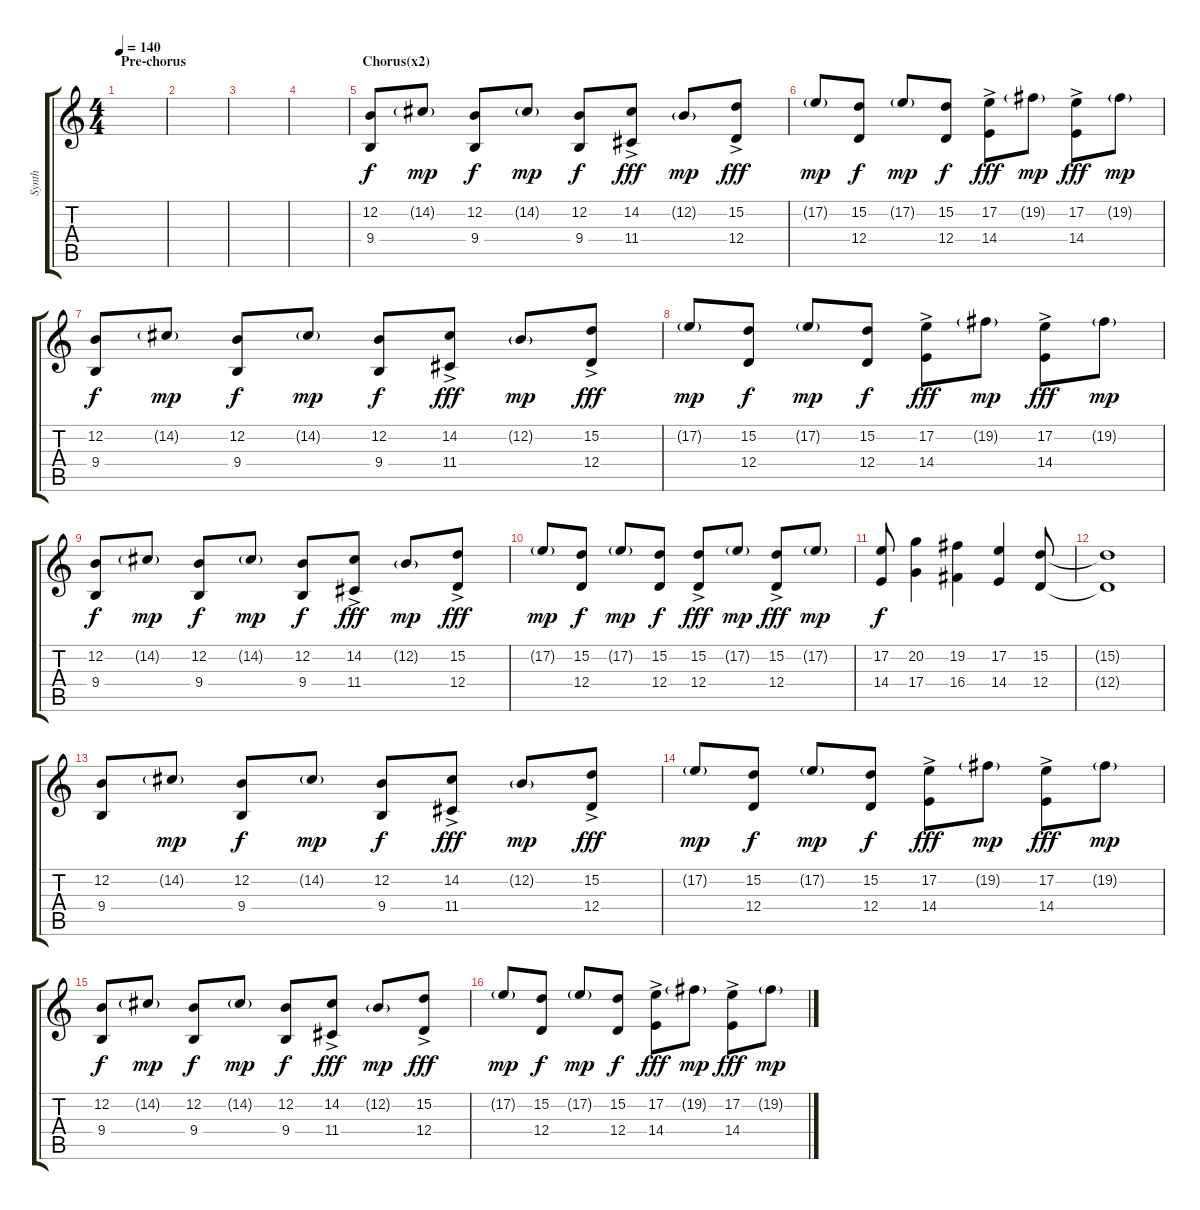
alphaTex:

\track ("Synth" "Synth") {instrument fx5brightness}
\staff {score tabs}
\tuning (E4 B3 G3 D3 A2 E2) {hide}
\ts (4 4)
\section ("" "Pre-chorus")
\tempo 140
\clef g2
\ks c
|
|
|
|
\section ("" "Chorus(x2)")
(12.2 9.4).8{volume 8} 14.2{g}.8{dy mp} (12.2 9.4).8{dy f} 14.2{g}.8{dy mp} (12.2 9.4).8{dy f} (14.2{ac} 11.4).8{dy fff} 12.2{g}.8{dy mp} (15.2{ac} 12.4).8{dy fff} |
17.2{g}.8{dy mp} (15.2 12.4).8{dy f} 17.2{g}.8{dy mp} (15.2 12.4).8{dy f} (17.2{ac} 14.4).8{dy fff} 19.2{g}.8{dy mp} (17.2{ac} 14.4).8{dy fff} 19.2{g}.8{dy mp} |
(12.2 9.4).8{dy f} 14.2{g}.8{dy mp} (12.2 9.4).8{dy f} 14.2{g}.8{dy mp} (12.2 9.4).8{dy f} (14.2{ac} 11.4).8{dy fff} 12.2{g}.8{dy mp} (15.2{ac} 12.4).8{dy fff} |
17.2{g}.8{dy mp} (15.2 12.4).8{dy f} 17.2{g}.8{dy mp} (15.2 12.4).8{dy f} (17.2{ac} 14.4).8{dy fff} 19.2{g}.8{dy mp} (17.2{ac} 14.4).8{dy fff} 19.2{g}.8{dy mp} |
(12.2 9.4).8{dy f} 14.2{g}.8{dy mp} (12.2 9.4).8{dy f} 14.2{g}.8{dy mp} (12.2 9.4).8{dy f} (14.2{ac} 11.4).8{dy fff} 12.2{g}.8{dy mp} (15.2{ac} 12.4).8{dy fff} |
17.2{g}.8{dy mp} (15.2 12.4).8{dy f} 17.2{g}.8{dy mp} (15.2 12.4).8{dy f} (15.2{ac} 12.4).8{dy fff} 17.2{g}.8{dy mp} (15.2{ac} 12.4).8{dy fff} 17.2{g}.8{dy mp} |
(17.2 14.4).8{dy f} (20.2 17.4).4 (19.2 16.4).4 (17.2 14.4).4 (15.2 12.4).8 |
(15.2{t} 12.4{t}).1 |
(12.2 9.4).8 14.2{g}.8{dy mp} (12.2 9.4).8{dy f} 14.2{g}.8{dy mp} (12.2 9.4).8{dy f} (14.2{ac} 11.4).8{dy fff} 12.2{g}.8{dy mp} (15.2{ac} 12.4).8{dy fff} |
17.2{g}.8{dy mp} (15.2 12.4).8{dy f} 17.2{g}.8{dy mp} (15.2 12.4).8{dy f} (17.2{ac} 14.4).8{dy fff} 19.2{g}.8{dy mp} (17.2{ac} 14.4).8{dy fff} 19.2{g}.8{dy mp} |
(12.2 9.4).8{dy f} 14.2{g}.8{dy mp} (12.2 9.4).8{dy f} 14.2{g}.8{dy mp} (12.2 9.4).8{dy f} (14.2{ac} 11.4).8{dy fff} 12.2{g}.8{dy mp} (15.2{ac} 12.4).8{dy fff} |
17.2{g}.8{dy mp} (15.2 12.4).8{dy f} 17.2{g}.8{dy mp} (15.2 12.4).8{dy f} (17.2{ac} 14.4).8{dy fff} 19.2{g}.8{dy mp} (17.2{ac} 14.4).8{dy fff} 19.2{g}.8{dy mp}
